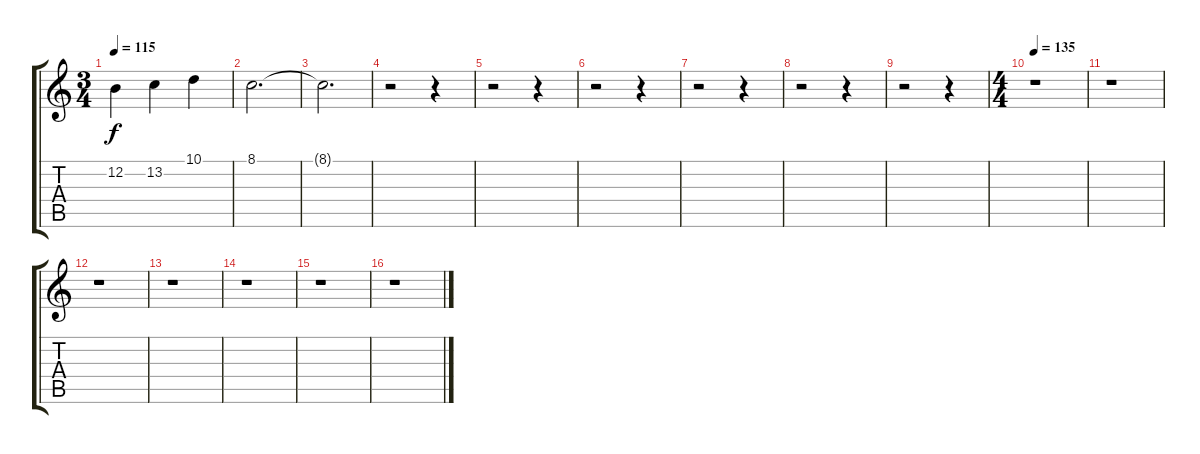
\track "" {instrument churchorgan}
\staff {score tabs}
\tuning (E4 B3 G3 D3 A2 E2) {hide}
\ts (3 4)
\tempo 115
\clef g2
\ks c
12.2.4{dy f} 13.2.4 10.1.4 |
8.1.2{d} |
8.1{t}.2{d} |
r.2 r.4 |
r.2 r.4 |
r.2 r.4 |
r.2 r.4 |
r.2 r.4 |
r.2 r.4 |
\ts (4 4)
\tempo 135
r.1 |
r.1 |
r.1 |
r.1 |
r.1 |
r.1 |
r.1
